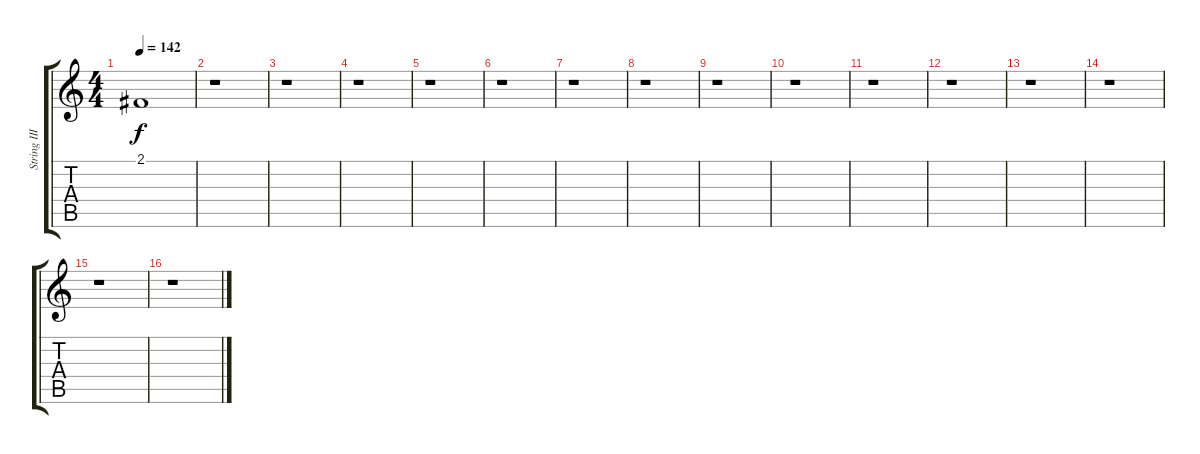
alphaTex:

\track ("String III" "String III") {instrument synthvoice}
\staff {score tabs}
\tuning (E4 B3 G3 D3 A2 E2) {hide}
\ts (4 4)
\tempo 142
\clef g2
\ks c
2.1{t}.1{dy f} |
r.1 |
r.1 |
r.1 |
r.1 |
r.1 |
r.1 |
r.1 |
r.1 |
r.1 |
r.1 |
r.1 |
r.1 |
r.1 |
r.1 |
r.1
